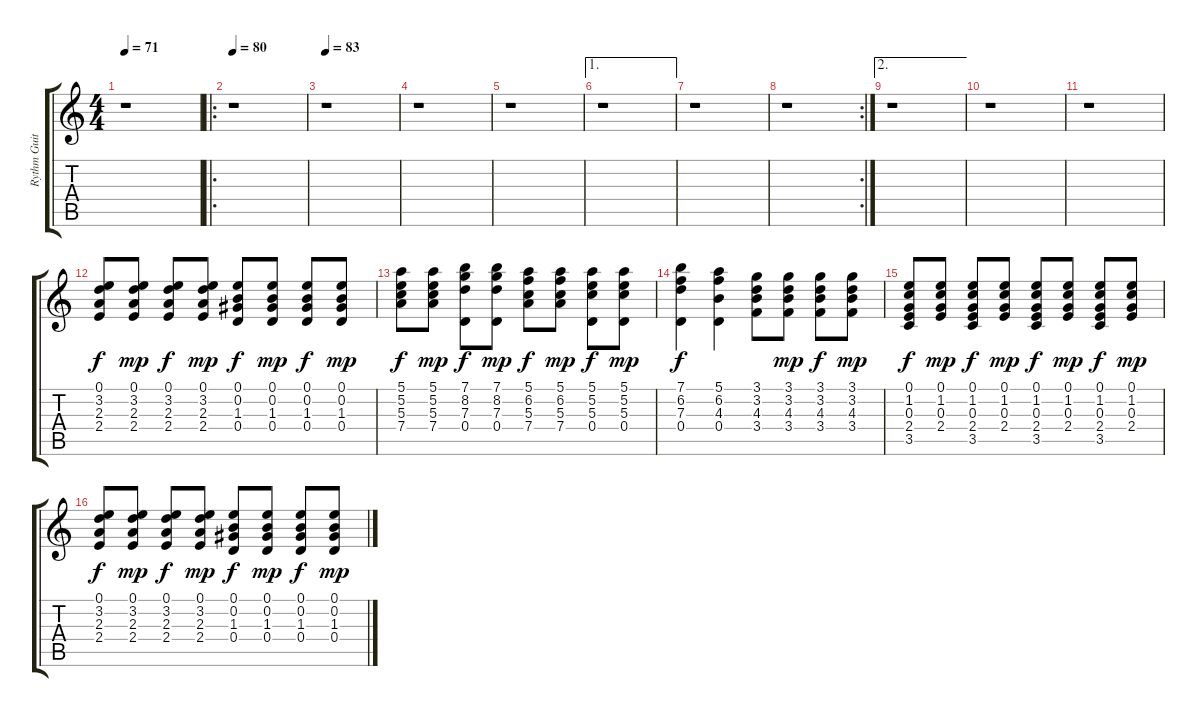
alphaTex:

\track ("Rythm Guitar" "Rythm Guit") {instrument electricguitarjazz}
\staff {score tabs}
\tuning (E4 B3 G3 D3 A2 E2) {hide}
\ts (4 4)
\tempo 71
\clef g2
\ks c
r.1{dy f} |
\ro
\tempo 80
r.1 |
\tempo 83
r.1 |
r.1 |
r.1 |
\ae 1
r.1 |
r.1 |
\rc 2
r.1 |
\ae 2
r.1 |
r.1 |
r.1 |
(0.1 3.2 2.3 2.4).8 (0.1 3.2 2.3 2.4).8{dy mp} (0.1 3.2 2.3 2.4).8{dy f} (0.1 3.2 2.3 2.4).8{dy mp} (0.1 0.2 1.3 0.4).8{dy f} (0.1 0.2 1.3 0.4).8{dy mp} (0.1 0.2 1.3 0.4).8{dy f} (0.1 0.2 1.3 0.4).8{dy mp} |
(5.1 5.2 5.3 7.4).8{dy f} (5.1 5.2 5.3 7.4).8{dy mp} (7.1 8.2 7.3 0.4).8{dy f} (7.1 8.2 7.3 0.4).8{dy mp} (5.1 6.2 5.3 7.4).8{dy f} (5.1 6.2 5.3 7.4).8{dy mp} (5.1 5.2 5.3 0.4).8{dy f} (5.1 5.2 5.3 0.4).8{dy mp} |
(7.1 6.2 7.3 0.4).4{dy f} (5.1 6.2 4.3 0.4).4 (3.1 3.2 4.3 3.4).8 (3.1 3.2 4.3 3.4).8{dy mp} (3.1 3.2 4.3 3.4).8{dy f} (3.1 3.2 4.3 3.4).8{dy mp} |
(0.1 1.2 0.3 2.4 3.5).8{dy f} (0.1 1.2 0.3 2.4).8{dy mp} (0.1 1.2 0.3 2.4 3.5).8{dy f} (0.1 1.2 0.3 2.4).8{dy mp} (0.1 1.2 0.3 2.4 3.5).8{dy f} (0.1 1.2 0.3 2.4).8{dy mp} (0.1 1.2 0.3 2.4 3.5).8{dy f} (0.1 1.2 0.3 2.4).8{dy mp} |
(0.1 3.2 2.3 2.4).8{dy f} (0.1 3.2 2.3 2.4).8{dy mp} (0.1 3.2 2.3 2.4).8{dy f} (0.1 3.2 2.3 2.4).8{dy mp} (0.1 0.2 1.3 0.4).8{dy f} (0.1 0.2 1.3 0.4).8{dy mp} (0.1 0.2 1.3 0.4).8{dy f} (0.1 0.2 1.3 0.4).8{dy mp}
